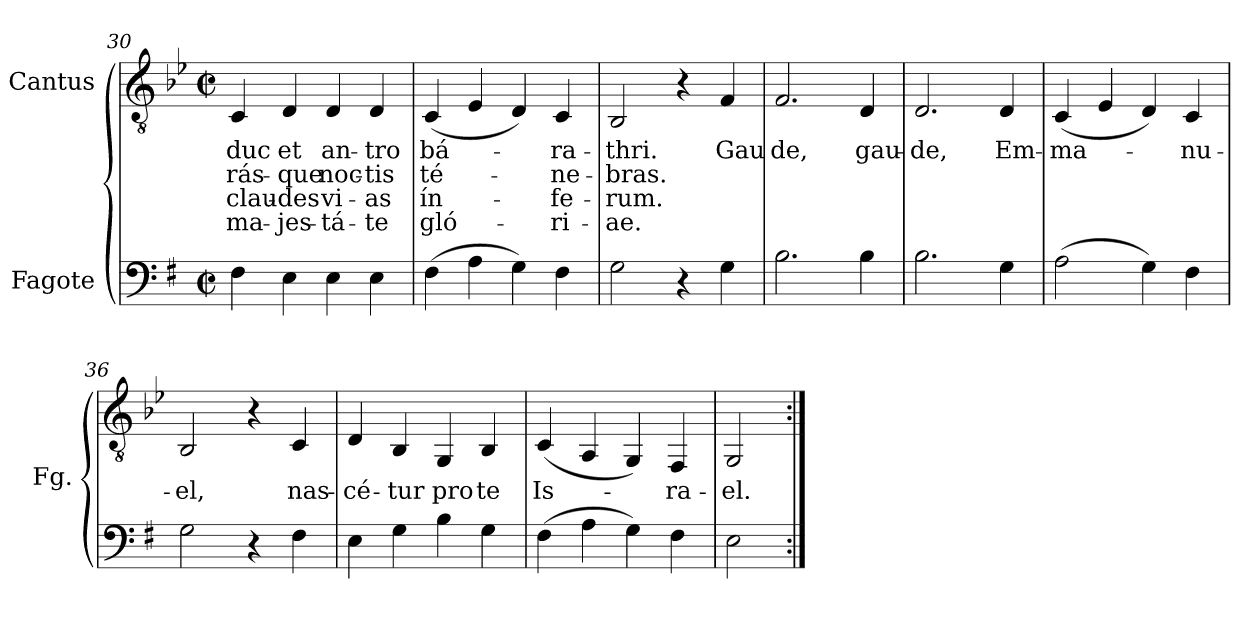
**kern	**kern	**text	**text	**text	**text
*part2	*part1	*part1	*part1	*part1	*part1
*staff2	*staff1	*staff1	*staff1	*staff1	*staff1
*I"Fagote	*I"Cantus	*	*	*	*
*I'Fg.	*	*	*	*	*
*clefF4	*clefGv2	*	*	*	*
*	*ITrd2c3	*	*	*	*
*k[f#]	*k[f#]	*	*	*	*
*e:	*e:	*	*	*	*
*M2/2	*M2/2	*	*	*	*
*met(c|)	*met(c|)	*	*	*	*
=30	=30	=30	=30	=30	=30
!	!	!LO:LY:b:color=#000000	!LO:LY:b:color=#000000	!LO:LY:b:color=#000000	!LO:LY:b:color=#000000
4F#i\	4AAi/	-duc	-rás-	clau-	ma-
!	!	!LO:LY:b:color=#000000	!LO:LY:b:color=#000000	!LO:LY:b:color=#000000	!LO:LY:b:color=#000000
4Ei\	4BBi/	et	-que	-des	-jes-
!	!	!LO:LY:b:color=#000000	!LO:LY:b:color=#000000	!LO:LY:b:color=#000000	!LO:LY:b:color=#000000
4Ei\	4BBi/	an-	noc-	vi-	-tá-
!	!	!LO:LY:b:color=#000000	!LO:LY:b:color=#000000	!LO:LY:b:color=#000000	!LO:LY:b:color=#000000
4Ei\	4BBi/	-tro	-tis	-as	-te
=31	=31	=31	=31	=31	=31
!	!	!LO:LY:b:color=#000000	!LO:LY:b:color=#000000	!LO:LY:b:color=#000000	!LO:LY:b:color=#000000
(4F#i\	(4AAi/	bá-	té-	ín-	gló-
4Ai\	4Ci/	.	.	.	.
4Gi\)	4BBi/)	.	.	.	.
!	!	!LO:LY:b:color=#000000	!LO:LY:b:color=#000000	!LO:LY:b:color=#000000	!LO:LY:b:color=#000000
4F#i\	4AAi/	-ra-	-ne-	-fe-	-ri-
=32	=32	=32	=32	=32	=32
!	!	!LO:LY:b:color=#000000	!LO:LY:b:color=#000000	!LO:LY:b:color=#000000	!LO:LY:b:color=#000000
2Gi\	2GGi/	-thri.	-bras.	-rum.	-ae.
4r	4r	.	.	.	.
!	!	!LO:LY:b:color=#000000	!	!	!
4Gi\	4Di/	Gau	.	.	.
!!LO:LB:g=z
=33	=33	=33	=33	=33	=33
!	!	!LO:LY:b:color=#000000	!	!	!
2.Bi\	2.Di/	de,	.	.	.
!	!	!LO:LY:b:color=#000000	!	!	!
4Bi\	4BBi/	gau-	.	.	.
=34	=34	=34	=34	=34	=34
!	!	!LO:LY:b:color=#000000	!	!	!
2.Bi\	2.BBi/	-de,	.	.	.
!	!	!LO:LY:b:color=#000000	!	!	!
4Gi\	4BBi/	Em-	.	.	.
=35	=35	=35	=35	=35	=35
!	!	!LO:LY:b:color=#000000	!	!	!
(2Ai\	(4AAi/	-ma-	.	.	.
.	4Ci/	.	.	.	.
4Gi\)	4BBi/)	.	.	.	.
!	!	!LO:LY:b:color=#000000	!	!	!
4F#i\	4AAi/	-nu-	.	.	.
=36	=36	=36	=36	=36	=36
!	!	!LO:LY:b:color=#000000	!	!	!
2Gi\	2GGi/	-el,	.	.	.
4r	4r	.	.	.	.
!	!	!LO:LY:b:color=#000000	!	!	!
4F#i\	4AAi/	nas-	.	.	.
=37	=37	=37	=37	=37	=37
!	!	!LO:LY:b:color=#000000	!	!	!
4Ei\	4BBi/	-cé-	.	.	.
!	!	!LO:LY:b:color=#000000	!	!	!
4Gi\	4GGi/	-tur	.	.	.
!	!	!LO:LY:b:color=#000000	!	!	!
4Bi\	4EEi/	pro	.	.	.
!	!	!LO:LY:b:color=#000000	!	!	!
4Gi\	4GGi/	te	.	.	.
=38	=38	=38	=38	=38	=38
!	!	!LO:LY:b:color=#000000	!	!	!
(4F#i\	(4AAi/	Is-	.	.	.
4Ai\	4FF#i/	.	.	.	.
4Gi\)	4EEi/)	.	.	.	.
!	!	!LO:LY:b:color=#000000	!	!	!
4F#i\	4DDi/	-ra-	.	.	.
=39	=39	=39	=39	=39	=39
!	!	!LO:LY:b:color=#000000	!	!	!
2Ei\	2EEi/	-el.	.	.	.
=:|!	=:|!	=:|!	=:|!	=:|!	=:|!
*-	*-	*-	*-	*-	*-
